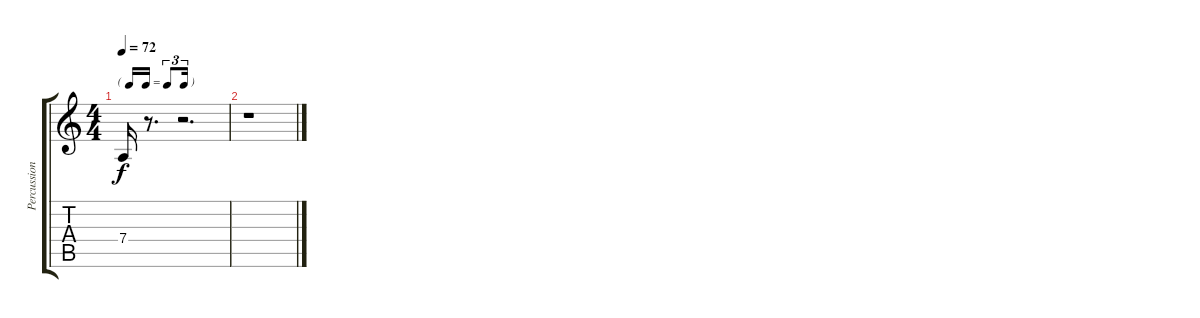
\track ("Percussion" "Percussion") {instrument gunshot}
\staff {score tabs}
\tuning (E4 B3 G3 D3 A2 E2) {hide}
\ts (4 4)
\tf triplet16th
\tempo 72
\clef g2
\ks c
7.4.16{dy f} r.8{d} r.2{d} |
r.1
